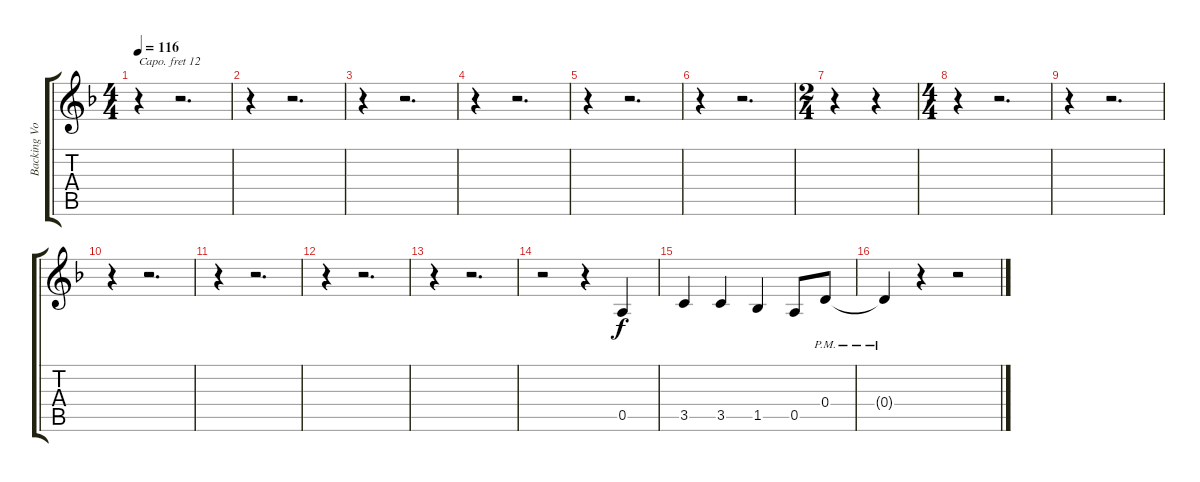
\track ("Backing Vocals" "Backing Vo") {instrument oboe}
\staff {score tabs}
\capo 12
\tuning (E4 B3 G3 D3 A2 E2) {hide}
\ts (4 4)
\tempo 116
\clef g2
\ks dminor
r.4{dy f} r.2{d} |
r.4 r.2{d} |
r.4 r.2{d} |
r.4 r.2{d} |
r.4 r.2{d} |
r.4 r.2{d} |
\ts (2 4)
r.4 r.4 |
\ts (4 4)
r.4 r.2{d} |
r.4 r.2{d} |
r.4 r.2{d} |
r.4 r.2{d} |
r.4 r.2{d} |
r.4 r.2{d} |
r.2 r.4 0.5.4 |
3.5.4 3.5.4 1.5.4 0.5.8 0.4{pm}.8 |
0.4{pm t}.4 r.4 r.2
